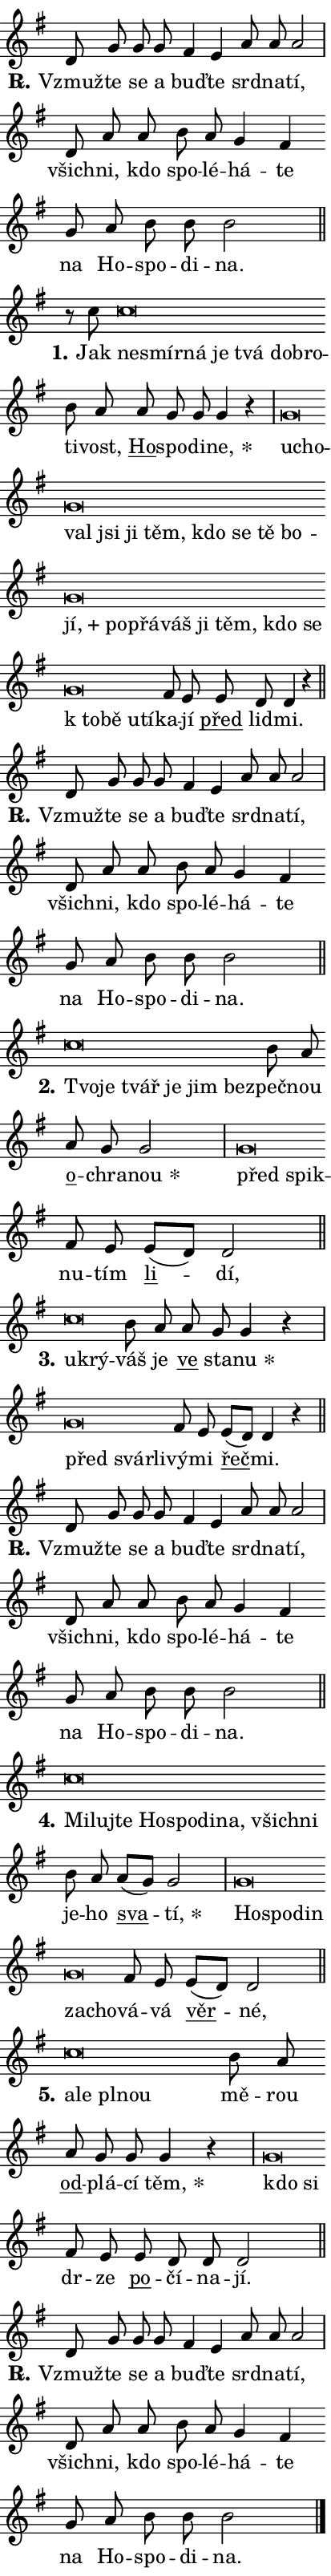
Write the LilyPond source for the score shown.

\version "2.24.0"
\header { tagline = "" }
\paper {
  indent = 0\cm
  top-margin = 0\cm
  right-margin = 0.13\cm % to fit lyric hyphens
  bottom-margin = 0\cm
  left-margin = 0\cm
  paper-width = 7\cm
  page-breaking = #ly:one-page-breaking
  system-system-spacing.basic-distance = #11
  score-system-spacing.basic-distance = #11
  ragged-last = ##f
}


%% Author: Thomas Morley
%% https://lists.gnu.org/archive/html/lilypond-user/2020-05/msg00002.html
#(define (line-position grob)
"Returns position of @var[grob} in current system:
   @code{'start}, if at first time-step
   @code{'end}, if at last time-step
   @code{'middle} otherwise
"
  (let* ((col (ly:item-get-column grob))
         (ln (ly:grob-object col 'left-neighbor))
         (rn (ly:grob-object col 'right-neighbor))
         (col-to-check-left (if (ly:grob? ln) ln col))
         (col-to-check-right (if (ly:grob? rn) rn col))
         (break-dir-left
           (and
             (ly:grob-property col-to-check-left 'non-musical #f)
             (ly:item-break-dir col-to-check-left)))
         (break-dir-right
           (and
             (ly:grob-property col-to-check-right 'non-musical #f)
             (ly:item-break-dir col-to-check-right))))
        (cond ((eqv? 1 break-dir-left) 'start)
              ((eqv? -1 break-dir-right) 'end)
              (else 'middle))))

#(define (tranparent-at-line-position vctor)
  (lambda (grob)
  "Relying on @code{line-position} select the relevant enry from @var{vctor}.
Used to determine transparency,"
    (case (line-position grob)
      ((end) (not (vector-ref vctor 0)))
      ((middle) (not (vector-ref vctor 1)))
      ((start) (not (vector-ref vctor 2))))))

noteHeadBreakVisibility =
#(define-music-function (break-visibility)(vector?)
"Makes @code{NoteHead}s transparent relying on @var{break-visibility}"
#{
  \override NoteHead.transparent =
    #(tranparent-at-line-position break-visibility)
#})

#(define delete-ledgers-for-transparent-note-heads
  (lambda (grob)
    "Reads whether a @code{NoteHead} is transparent.
If so this @code{NoteHead} is removed from @code{'note-heads} from
@var{grob}, which is supposed to be @code{LedgerLineSpanner}.
As a result ledgers are not printed for this @code{NoteHead}"
    (let* ((nhds-array (ly:grob-object grob 'note-heads))
           (nhds-list
             (if (ly:grob-array? nhds-array)
                 (ly:grob-array->list nhds-array)
                 '()))
           ;; Relies on the transparent-property being done before
           ;; Staff.LedgerLineSpanner.after-line-breaking is executed.
           ;; This is fragile ...
           (to-keep
             (remove
               (lambda (nhd)
                 (ly:grob-property nhd 'transparent #f))
               nhds-list)))
      ;; TODO find a better method to iterate over grob-arrays, similiar
      ;; to filter/remove etc for lists
      ;; For now rebuilt from scratch
      (set! (ly:grob-object grob 'note-heads)  '())
      (for-each
        (lambda (nhd)
          (ly:pointer-group-interface::add-grob grob 'note-heads nhd))
        to-keep))))

squashNotes = {
  \override NoteHead.X-extent = #'(-0.2 . 0.2)
  \override NoteHead.Y-extent = #'(-0.75 . 0)
  \override NoteHead.stencil =
    #(lambda (grob)
       (let ((pos (ly:grob-property grob 'staff-position)))
         (begin
           (if (< pos -7) (display "ERROR: Lower brevis then expected\n") (display ""))
           (if (<= pos -6) ly:text-interface::print ly:note-head::print))))
}
unSquashNotes = {
  \revert NoteHead.X-extent
  \revert NoteHead.Y-extent
  \revert NoteHead.stencil
}

hideNotes = \noteHeadBreakVisibility #begin-of-line-visible
unHideNotes = \noteHeadBreakVisibility #all-visible

% work-around for resetting accidentals
% https://lilypond.org/doc/v2.23/Documentation/notation/displaying-rhythms#unmetered-music
cadenzaMeasure = {
  \cadenzaOff
  \partial 1024 s1024
  \cadenzaOn
}

#(define-markup-command (accent layout props text) (markup?)
  "Underline accented syllable"
  (interpret-markup layout props
    #{\markup \override #'(offset . 4.3) \underline { #text }#}))

responsum = \markup \concat {
  "R" \hspace #-1.05 \path #0.1 #'((moveto 0 0.07) (lineto 0.9 0.8)) \hspace #0.05 "."
}

spaceSize = #0.6828661417322834 % exact space size for TeX Gyre Schola

\layout {
  \context {
    \Staff
    \remove "Time_signature_engraver"
    \override LedgerLineSpanner.after-line-breaking = #delete-ledgers-for-transparent-note-heads
  }
  \context {
    \Lyrics {
      \override LyricSpace.minimum-distance = \spaceSize
      \override LyricText.font-name = #"TeX Gyre Schola"
      \override LyricText.font-size = 1
      \override StanzaNumber.font-name = #"TeX Gyre Schola Bold"
      \override StanzaNumber.font-size = 1
    }
  }
  \context {
    \Score 
    \override NoteHead.text =
      #(lambda (grob) 
        (let ((pos (ly:grob-property grob 'staff-position)))
          #{\markup {
            \combine
              \halign #-0.55 \raise #(if (= pos -6) 0 0.5) \override #'(thickness . 2) \draw-line #'(3.2 . 0)
              \musicglyph "noteheads.sM1"
          }#}))
  }
}

% magnetic-lyrics.ily
%
%   written by
%     Jean Abou Samra <jean@abou-samra.fr>
%     Werner Lemberg <wl@gnu.org>
%
%   adapted by
%     Jiri Hon <jiri.hon@gmail.com>
%
% Version 2022-Apr-15

% https://www.mail-archive.com/lilypond-user@gnu.org/msg149350.html

#(define (Left_hyphen_pointer_engraver context)
   "Collect syllable-hyphen-syllable occurrences in lyrics and store
them in properties.  This engraver only looks to the left.  For
example, if the lyrics input is @code{foo -- bar}, it does the
following.

@itemize @bullet
@item
Set the @code{text} property of the @code{LyricHyphen} grob between
@q{foo} and @q{bar} to @code{foo}.

@item
Set the @code{left-hyphen} property of the @code{LyricText} grob with
text @q{foo} to the @code{LyricHyphen} grob between @q{foo} and
@q{bar}.
@end itemize

Use this auxiliary engraver in combination with the
@code{lyric-@/text::@/apply-@/magnetic-@/offset!} hook."
   (let ((hyphen #f)
         (text #f))
     (make-engraver
      (acknowledgers
       ((lyric-syllable-interface engraver grob source-engraver)
        (set! text grob)))
      (end-acknowledgers
       ((lyric-hyphen-interface engraver grob source-engraver)
        ;(when (not (grob::has-interface grob 'lyric-space-interface))
          (set! hyphen grob)));)
      ((stop-translation-timestep engraver)
       (when (and text hyphen)
         (ly:grob-set-object! text 'left-hyphen hyphen))
       (set! text #f)
       (set! hyphen #f)))))

#(define (lyric-text::apply-magnetic-offset! grob)
   "If the space between two syllables is less than the value in
property @code{LyricText@/.details@/.squash-threshold}, move the right
syllable to the left so that it gets concatenated with the left
syllable.

Use this function as a hook for
@code{LyricText@/.after-@/line-@/breaking} if the
@code{Left_@/hyphen_@/pointer_@/engraver} is active."
   (let ((hyphen (ly:grob-object grob 'left-hyphen #f)))
     (when hyphen
       (let ((left-text (ly:spanner-bound hyphen LEFT)))
         (when (grob::has-interface left-text 'lyric-syllable-interface)
           (let* ((common (ly:grob-common-refpoint grob left-text X))
                  (this-x-ext (ly:grob-extent grob common X))
                  (left-x-ext
                   (begin
                     ;; Trigger magnetism for left-text.
                     (ly:grob-property left-text 'after-line-breaking)
                     (ly:grob-extent left-text common X)))
                  ;; `delta` is the gap width between two syllables.
                  (delta (- (interval-start this-x-ext)
                            (interval-end left-x-ext)))
                  (details (ly:grob-property grob 'details))
                  (threshold (assoc-get 'squash-threshold details 0.2)))
             (when (< delta threshold)
               (let* (;; We have to manipulate the input text so that
                      ;; ligatures crossing syllable boundaries are not
                      ;; disabled.  For languages based on the Latin
                      ;; script this is essentially a beautification.
                      ;; However, for non-Western scripts it can be a
                      ;; necessity.
                      (lt (ly:grob-property left-text 'text))
                      (rt (ly:grob-property grob 'text))
                      (is-space (grob::has-interface hyphen 'lyric-space-interface))
                      (space (if is-space " " ""))
                      (extra-delta (if is-space spaceSize 0))
                      ;; Append new syllable.
                      (ltrt-space (if (and (string? lt) (string? rt))
                                (string-append lt space rt)
                                (make-concat-markup (list lt space rt))))
                      ;; Right-align `ltrt` to the right side.
                      (ltrt-space-markup (grob-interpret-markup
                               grob
                               (make-translate-markup
                                (cons (interval-length this-x-ext) 0)
                                (make-right-align-markup ltrt-space)))))
                 (begin
                   ;; Don't print `left-text`.
                   (ly:grob-set-property! left-text 'stencil #f)
                   ;; Set text and stencil (which holds all collected
                   ;; syllables so far) and shift it to the left.
                   (ly:grob-set-property! grob 'text ltrt-space)
                   (ly:grob-set-property! grob 'stencil ltrt-space-markup)
                   (ly:grob-translate-axis! grob (- (- delta extra-delta)) X))))))))))


#(define (lyric-hyphen::displace-bounds-first grob)
   ;; Make very sure this callback isn't triggered too early.
   (let ((left (ly:spanner-bound grob LEFT))
         (right (ly:spanner-bound grob RIGHT)))
     (ly:grob-property left 'after-line-breaking)
     (ly:grob-property right 'after-line-breaking)
     (ly:lyric-hyphen::print grob)))

squashThreshold = #0.4

\layout {
  \context {
    \Lyrics
    \consists #Left_hyphen_pointer_engraver
    \override LyricText.after-line-breaking =
      #lyric-text::apply-magnetic-offset!
    \override LyricHyphen.stencil = #lyric-hyphen::displace-bounds-first
    \override LyricText.details.squash-threshold = \squashThreshold
    \override LyricHyphen.minimum-distance = 0
    \override LyricHyphen.minimum-length = \squashThreshold
  }
}

squashText = \override LyricText.details.squash-threshold = 9999
unSquashText = \override LyricText.details.squash-threshold = \squashThreshold

leftText = \override LyricText.self-alignment-X = #LEFT
unLeftText = \revert LyricText.self-alignment-X

starOffset = #(lambda (grob) 
                (let ((x_offset (ly:self-alignment-interface::aligned-on-x-parent grob)))
                  (if (= x_offset 0) 0 (+ x_offset 1.2))))

star = #(define-music-function (syllable)(string?)
"Append star separator at the end of a syllable"
#{
  \once \override LyricText.X-offset = #starOffset
  \lyricmode { \markup {
    #syllable
    \override #'((font-name . "TeX Gyre Schola Bold")) \hspace #0.2 \lower #0.65 \larger "*"
  } }
#})

starAccent = #(define-music-function (syllable)(string?)
"Append star separator at the end of a syllable and make accent"
#{
  \once \override LyricText.X-offset = #starOffset
  \lyricmode { \markup {
    \accent #syllable
    \override #'((font-name . "TeX Gyre Schola Bold")) \hspace #0.2 \lower #0.65 \larger "*"
  } }
#})

breath = #(define-music-function (syllable)(string?)
"Append breathing indicator at the end of a syllable"
#{
  \lyricmode { \markup { #syllable "+" } }
#})

optionalBreath = #(define-music-function (syllable)(string?)
"Append optional breathing indicator at the end of a syllable"
#{
  \lyricmode { \markup { #syllable "(+)" } }
#})


\score {
    <<
        \new Voice = "melody" { \cadenzaOn \key g \major \relative { d'8 g g g fis4 e a8 a a2 \cadenzaMeasure \bar "|" d,8 a' a \bar "" b a \bar "" g4 fis \bar "" g8 a b b b2 \cadenzaMeasure \bar "||" \break } }
        \new Lyrics \lyricsto "melody" { \lyricmode { \set stanza = \responsum
Vzmuž -- te se a buď -- te srd -- na -- tí, všich -- ni, kdo spo -- lé -- há -- te na Ho -- spo -- di -- na. } }
    >>
    \layout {}
}

\score {
    <<
        \new Voice = "melody" { \cadenzaOn \key g \major \relative { r8 c''8 \squashNotes c\breve*1/16 \hideNotes \breve*1/16 \bar "" \breve*1/16 \bar "" \breve*1/16 \bar "" \breve*1/16 \bar "" \breve*1/16 \breve*1/16 \bar "" \unHideNotes \unSquashNotes b8 a \bar "" a g g g4 r \cadenzaMeasure \bar "|" \squashNotes g\breve*1/16 \hideNotes \breve*1/16 \bar "" \breve*1/16 \bar "" \breve*1/16 \bar "" \breve*1/16 \bar "" \breve*1/16 \bar "" \breve*1/16 \bar "" \breve*1/16 \bar "" \breve*1/16 \bar "" \breve*1/16 \bar "" \breve*1/16 \bar "" \breve*1/16 \bar "" \breve*1/16 \bar "" \breve*1/16 \bar "" \breve*1/16 \bar "" \breve*1/16 \bar "" \breve*1/16 \bar "" \breve*1/16 \bar "" \breve*1/16 \bar "" \breve*1/16 \bar "" \breve*1/16 \breve*1/16 \bar "" \unHideNotes \unSquashNotes fis8 e \bar "" e d d4 r \cadenzaMeasure \bar "||" \break } }
        \new Lyrics \lyricsto "melody" { \lyricmode { \set stanza = "1."
Jak \leftText ne -- \squashText smír -- ná je tvá dob -- ro -- \unLeftText \unSquashText ti -- vost, \markup \accent Ho -- spo -- di -- \star ne, \leftText u -- \squashText cho -- val jsi ji těm, kdo se tě bo -- \breath "jí," po -- přá -- váš ji těm, kdo se "k to" -- bě u -- tí -- \unLeftText \unSquashText ka -- jí \markup \accent před lid -- mi. } }
    >>
    \layout {}
}

\score {
    <<
        \new Voice = "melody" { \cadenzaOn \key g \major \relative { d'8 g g g fis4 e a8 a a2 \cadenzaMeasure \bar "|" d,8 a' a \bar "" b a \bar "" g4 fis \bar "" g8 a b b b2 \cadenzaMeasure \bar "||" \break } }
        \new Lyrics \lyricsto "melody" { \lyricmode { \set stanza = \responsum
Vzmuž -- te se a buď -- te srd -- na -- tí, všich -- ni, kdo spo -- lé -- há -- te na Ho -- spo -- di -- na. } }
    >>
    \layout {}
}

\score {
    <<
        \new Voice = "melody" { \cadenzaOn \key g \major \relative { \squashNotes c''\breve*1/16 \hideNotes \breve*1/16 \bar "" \breve*1/16 \bar "" \breve*1/16 \bar "" \breve*1/16 \breve*1/16 \bar "" \unHideNotes \unSquashNotes b8 a \bar "" a g g2 \cadenzaMeasure \bar "|" \squashNotes g\breve*1/16 \hideNotes \breve*1/16 \bar "" \unHideNotes \unSquashNotes fis8 e \bar "" e[( d)] d2 \cadenzaMeasure \bar "||" \break } }
        \new Lyrics \lyricsto "melody" { \lyricmode { \set stanza = "2."
\leftText Tvo -- \squashText je tvář je jim bez -- \unLeftText \unSquashText peč -- nou \markup \accent o -- chra -- \star nou \leftText před \squashText spik -- \unLeftText \unSquashText nu -- tím \markup \accent li -- dí, } }
    >>
    \layout {}
}

\score {
    <<
        \new Voice = "melody" { \cadenzaOn \key g \major \relative { \squashNotes c''\breve*1/16 \hideNotes \breve*1/16 \bar "" \unHideNotes \unSquashNotes b8 a \bar "" a g g4 r \cadenzaMeasure \bar "|" \squashNotes g\breve*1/16 \hideNotes \breve*1/16 \breve*1/16 \bar "" \unHideNotes \unSquashNotes fis8 e \bar "" e[( d)] d4 r \cadenzaMeasure \bar "||" \break } }
        \new Lyrics \lyricsto "melody" { \lyricmode { \set stanza = "3."
\leftText u -- \squashText krý -- \unLeftText \unSquashText váš je \markup \accent ve sta -- \star nu \leftText před \squashText svár -- li -- \unLeftText \unSquashText vý -- mi \markup \accent řeč -- mi. } }
    >>
    \layout {}
}

\score {
    <<
        \new Voice = "melody" { \cadenzaOn \key g \major \relative { d'8 g g g fis4 e a8 a a2 \cadenzaMeasure \bar "|" d,8 a' a \bar "" b a \bar "" g4 fis \bar "" g8 a b b b2 \cadenzaMeasure \bar "||" \break } }
        \new Lyrics \lyricsto "melody" { \lyricmode { \set stanza = \responsum
Vzmuž -- te se a buď -- te srd -- na -- tí, všich -- ni, kdo spo -- lé -- há -- te na Ho -- spo -- di -- na. } }
    >>
    \layout {}
}

\score {
    <<
        \new Voice = "melody" { \cadenzaOn \key g \major \relative { \squashNotes c''\breve*1/16 \hideNotes \breve*1/16 \bar "" \breve*1/16 \bar "" \breve*1/16 \bar "" \breve*1/16 \bar "" \breve*1/16 \bar "" \breve*1/16 \bar "" \breve*1/16 \breve*1/16 \bar "" \unHideNotes \unSquashNotes b8 a \bar "" a[( g)] g2 \cadenzaMeasure \bar "|" \squashNotes g\breve*1/16 \hideNotes \breve*1/16 \bar "" \breve*1/16 \bar "" \breve*1/16 \breve*1/16 \bar "" \unHideNotes \unSquashNotes fis8 e \bar "" e[( d)] d2 \cadenzaMeasure \bar "||" \break } }
        \new Lyrics \lyricsto "melody" { \lyricmode { \set stanza = "4."
\leftText Mi -- \squashText luj -- te Ho -- spo -- di -- na, všich -- ni \unLeftText \unSquashText je -- ho \markup \accent sva -- \star tí, \leftText Ho -- \squashText spo -- din za -- cho -- \unLeftText \unSquashText vá -- vá \markup \accent věr -- né, } }
    >>
    \layout {}
}

\score {
    <<
        \new Voice = "melody" { \cadenzaOn \key g \major \relative { \squashNotes c''\breve*1/16 \hideNotes \breve*1/16 \bar "" \breve*1/16 \breve*1/16 \bar "" \unHideNotes \unSquashNotes b8 a \bar "" a g g g4 r \cadenzaMeasure \bar "|" \squashNotes g\breve*1/16 \hideNotes \breve*1/16 \bar "" \unHideNotes \unSquashNotes fis8 e \bar "" e d d d2 \cadenzaMeasure \bar "||" \break } }
        \new Lyrics \lyricsto "melody" { \lyricmode { \set stanza = "5."
\leftText a -- \squashText le pl -- nou \unLeftText \unSquashText mě -- rou \markup \accent od -- plá -- cí \star těm, \leftText kdo \squashText si \unLeftText \unSquashText dr -- ze \markup \accent po -- čí -- na -- jí. } }
    >>
    \layout {}
}

\score {
    <<
        \new Voice = "melody" { \cadenzaOn \key g \major \relative { d'8 g g g fis4 e a8 a a2 \cadenzaMeasure \bar "|" d,8 a' a \bar "" b a \bar "" g4 fis \bar "" g8 a b b b2 \cadenzaMeasure \bar "||" \break } \bar "|." }
        \new Lyrics \lyricsto "melody" { \lyricmode { \set stanza = \responsum
Vzmuž -- te se a buď -- te srd -- na -- tí, všich -- ni, kdo spo -- lé -- há -- te na Ho -- spo -- di -- na. } }
    >>
    \layout {}
}
